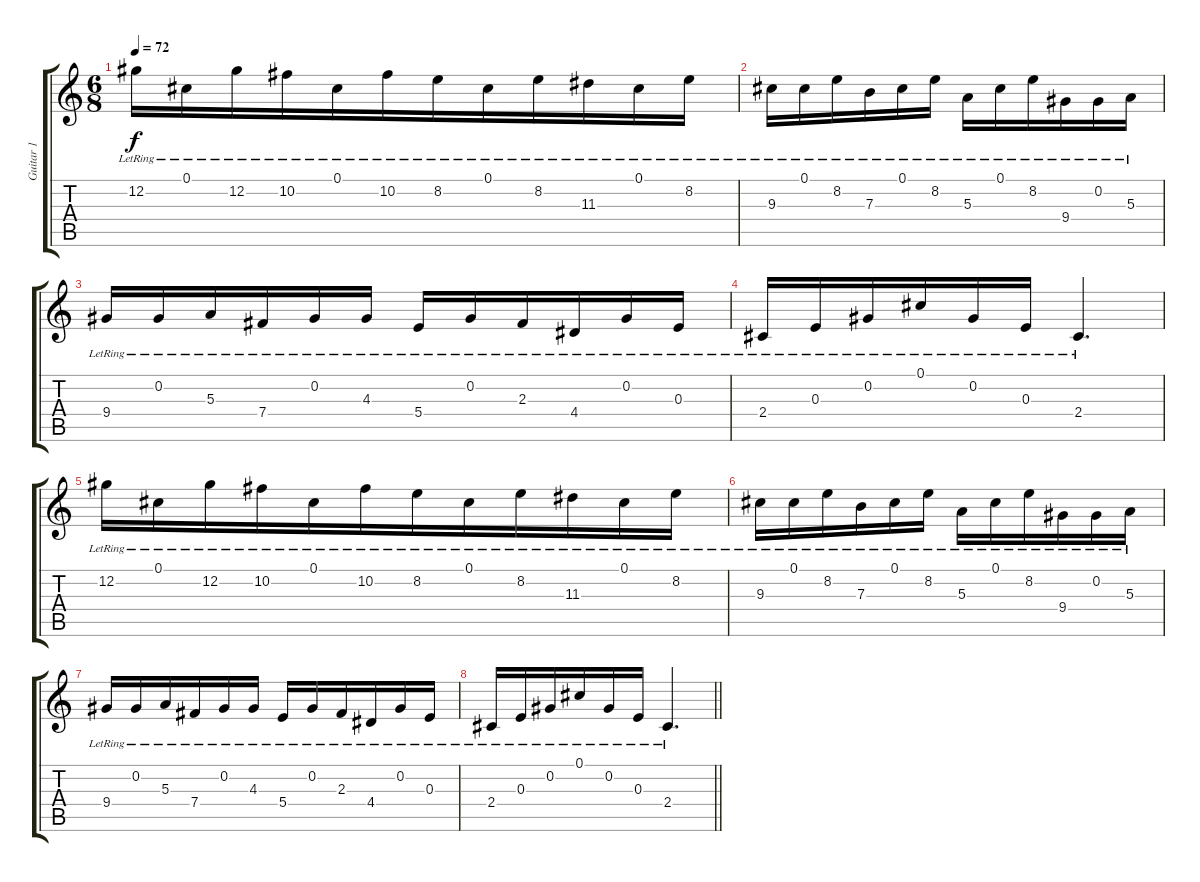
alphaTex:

\track ("Guitar 1" "Guitar 1") {instrument acousticguitarsteel}
\staff {score tabs}
\tuning (Db4 Ab3 E3 B2 Gb2 Db2) {hide}
\ts (6 8)
\tempo 72
\clef g2
\ks c
12.2{lr}.16{dy f} 0.1{lr}.16 12.2{lr}.16{beam merge} 10.2{lr}.16 0.1{lr}.16 10.2{lr}.16{beam merge} 8.2{lr}.16{beam merge} 0.1{lr}.16{beam merge} 8.2{lr}.16 11.3{lr}.16 0.1{lr}.16 8.2{lr}.16 |
9.3{lr}.16 0.1{lr}.16 8.2{lr}.16{beam merge} 7.3{lr}.16 0.1{lr}.16{beam merge} 8.2{lr}.16 5.3{lr}.16 0.1{lr}.16 8.2{lr}.16 9.4{lr}.16{beam merge} 0.2{lr}.16 5.3{lr}.16 |
9.4{lr}.16 0.2{lr}.16 5.3{lr}.16{beam merge} 7.4{lr}.16 0.2{lr}.16 4.3{lr}.16 5.4{lr}.16{beam merge} 0.2{lr}.16 2.3{lr}.16 4.4{lr}.16 0.2{lr}.16{beam merge} 0.3{lr}.16 |
2.4{lr}.16{beam merge} 0.3{lr}.16{beam merge} 0.2{lr}.16{beam merge} 0.1{lr}.16 0.2{lr}.16 0.3{lr}.16{beam merge} 2.4{lr}.4{d} |
12.2{lr}.16 0.1{lr}.16 12.2{lr}.16{beam merge} 10.2{lr}.16 0.1{lr}.16 10.2{lr}.16{beam merge} 8.2{lr}.16{beam merge} 0.1{lr}.16{beam merge} 8.2{lr}.16 11.3{lr}.16 0.1{lr}.16 8.2{lr}.16 |
9.3{lr}.16 0.1{lr}.16 8.2{lr}.16{beam merge} 7.3{lr}.16 0.1{lr}.16{beam merge} 8.2{lr}.16 5.3{lr}.16 0.1{lr}.16 8.2{lr}.16 9.4{lr}.16{beam merge} 0.2{lr}.16 5.3{lr}.16 |
9.4{lr}.16 0.2{lr}.16 5.3{lr}.16{beam merge} 7.4{lr}.16 0.2{lr}.16 4.3{lr}.16 5.4{lr}.16{beam merge} 0.2{lr}.16 2.3{lr}.16 4.4{lr}.16 0.2{lr}.16{beam merge} 0.3{lr}.16 |
\barLineRight lightlight
2.4{lr}.16{beam merge} 0.3{lr}.16{beam merge} 0.2{lr}.16{beam merge} 0.1{lr}.16 0.2{lr}.16 0.3{lr}.16{beam merge} 2.4{lr}.4{d}
